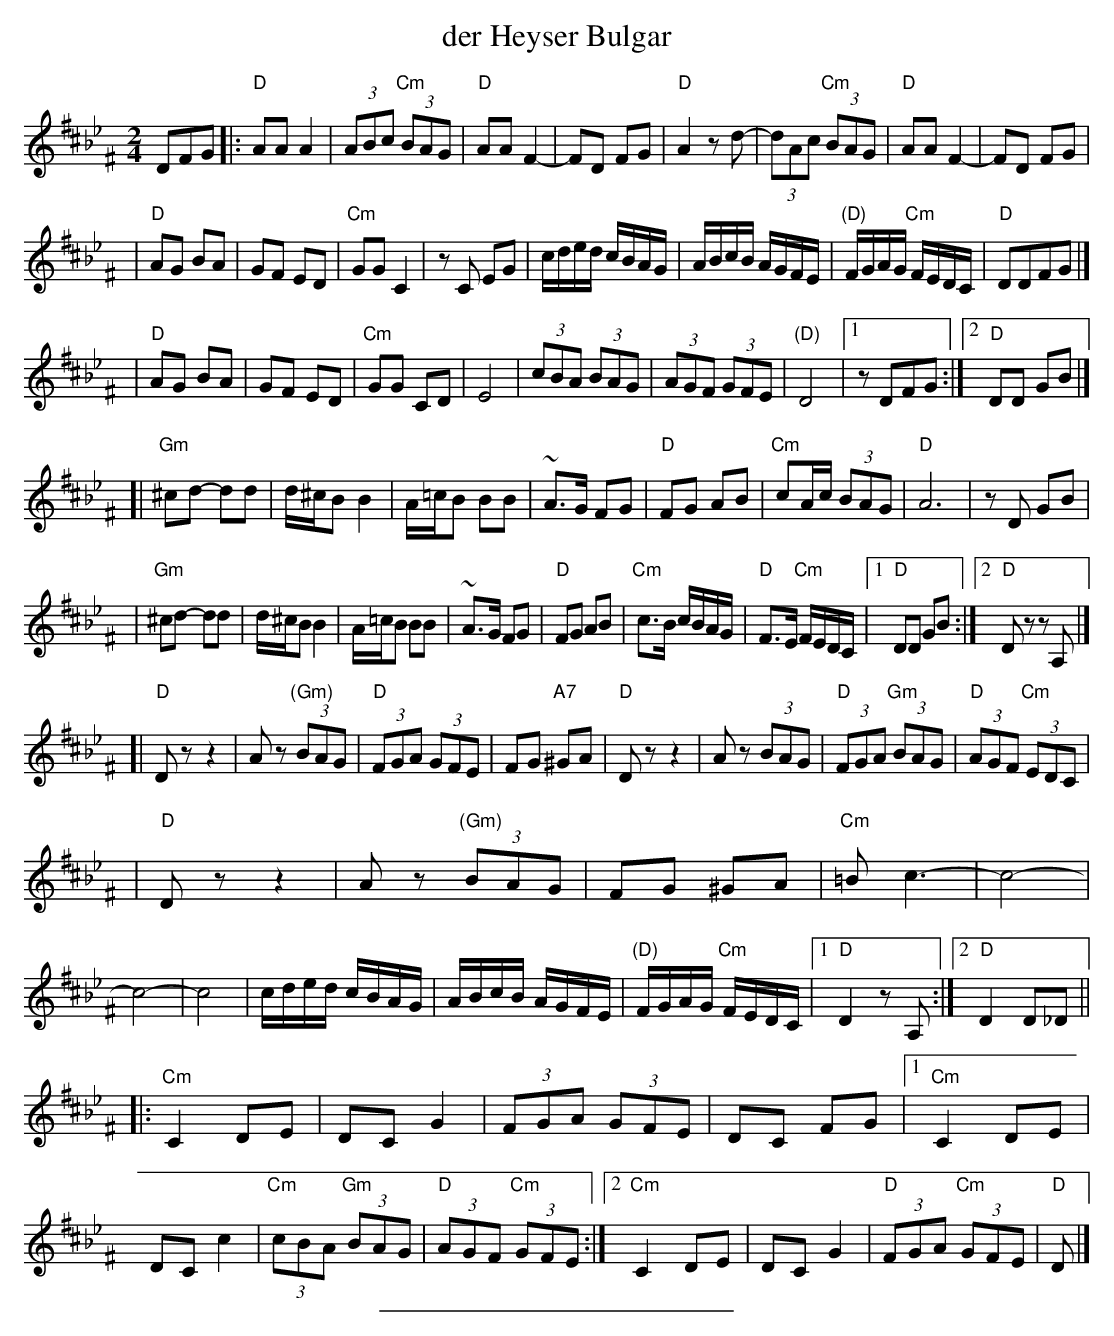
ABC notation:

X:1
T: der Heyser Bulgar
M: 2/4
L: 1/8
K: D_B_e^F
DFG \
|: "D"AA A2 | (3ABc "Cm"(3BAG | "D"AA F2- | FD FG | "D"A2 zd- | (3dAc "Cm"(3BAG | "D"AA F2- | FD FG |
| "D"AG BA | GF ED | "Cm"GG C2 | zC EG | c/d/e/d/  c/B/A/G/ | A/B/c/B/ A/G/F/E/ | "(D)"F/G/A/G/ "Cm"F/E/D/C/ | "D"DDFG |]
| "D"AG BA | GF ED | "Cm"GG CD | E4    | (3cBA  (3BAG | (3AGF (3GFE | "(D)"D4 |1 zDFG :|2 "D"DD GB |]
[| "Gm"^cd- dd | d/^c/B B2 | A/=c/B BB | ~A>G FG | "D"FG AB | "Cm"cA/c/ (3BAG | "D"A6 | zD GB |
|  "Gm"^cd- dd | d/^c/B B2 | A/=c/B BB | ~A>G FG | "D"FG AB | "Cm"c>B c/B/A/G/ | "D"F>E "Cm"F/E/D/C/ |1 "D"DD GB :|2 "D"Dz zA, |]
[| "D"Dz z2 | Az "(Gm)"(3BAG | "D"(3FGA (3GFE | FG "A7"^GA | "D"Dz z2 | Az (3BAG | "D"(3FGA "Gm"(3BAG | "D"(3AGF "Cm"(3EDC |
|  "D"Dz z2 | Az "(Gm)"(3BAG | FG ^GA | "Cm"=Bc3- | c4- | c4- | c4 \
| c/d/e/d/  c/B/A/G/ | A/B/c/B/ A/G/F/E/ | "(D)"F/G/A/G/ "Cm"F/E/D/C/ |1 "D"D2 zA, :|2 "D"D2 D_D ||
|: "Cm"C2 DE | DC G2 | (3FGA (3GFE | DC FG |1 "Cm"C2 DE | DC c2 | "Cm"(3cBA "Gm"(3BAG | "D"(3AGF "Cm"(3GFE \
                                          :|2 "Cm"C2 DE | DC G2 | "D"(3FGA "Cm"(3GFE | "D"D |]
